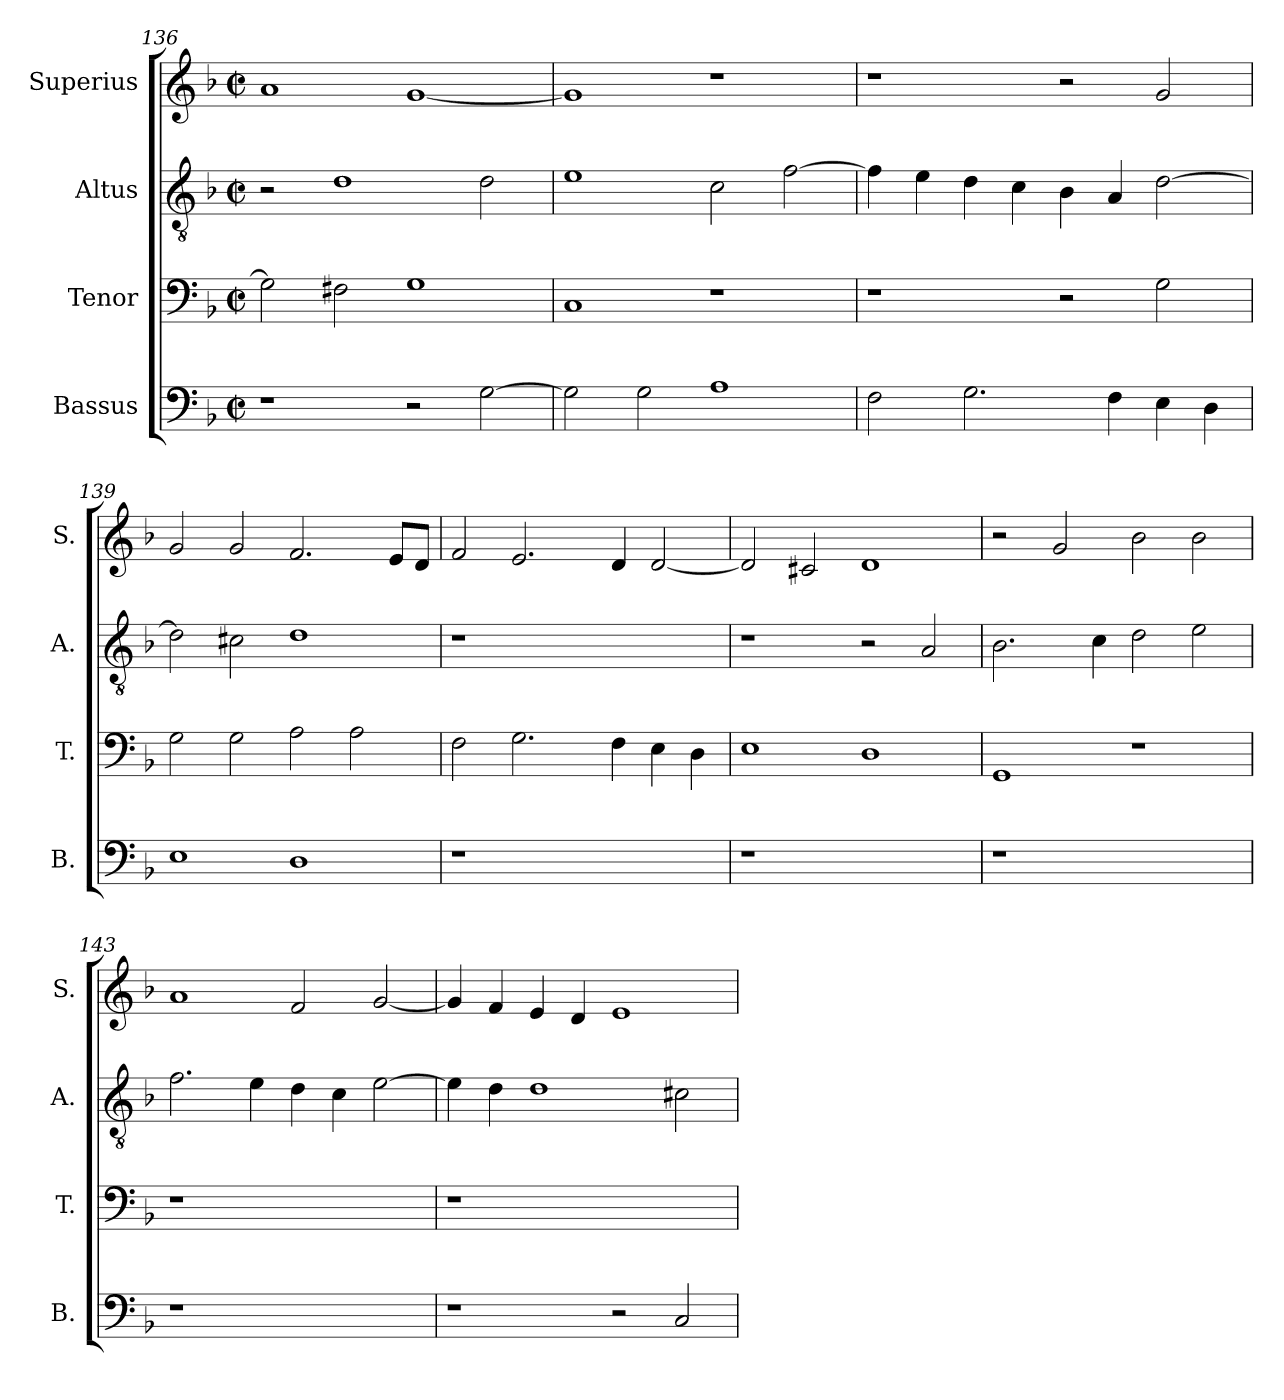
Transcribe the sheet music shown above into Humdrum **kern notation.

**kern	**kern	**kern	**kern
*part4	*part3	*part2	*part1
*staff4	*staff3	*staff2	*staff1
*I"Bassus	*I"Tenor	*I"Altus	*I"Superius
*I'B.	*I'T.	*I'A.	*I'S.
*clefF4	*clefF4	*clefGv2	*clefG2
*	*	*ITrd7c12	*
*k[b-]	*k[b-]	*k[b-]	*k[b-]
*F:	*F:	*F:	*F:
*M2/2	*M2/2	*M2/2	*M2/2
*met(c|)	*met(c|)	*met(c|)	*met(c|)
=136	=136	=136	=136
1r	2Gi\]	2r	1ai
.	2F#Xi\	1Di	.
2r	1Gi	.	[<1gi
[>2Gi\	.	2Di\	.
=137	=137	=137	=137
2Gi\]	1Ci	1Ei	1gi]
2Gi\	.	.	.
1Ai	1r	2Ci\	1r
.	.	[>2Fi\	.
!!LO:LB:g=z
=138	=138	=138	=138
2Fi\	1r	4Fi\]	1r
.	.	4Ei\	.
2.Gi\	.	4Di\	.
.	.	4Ci\	.
.	2r	4BB-i\	2r
4Fi\	.	4AAi/	.
4Ei\	2Gi\	[>2Di\	2gi/
4Di\	.	.	.
=139	=139	=139	=139
1Ei	2Gi\	2Di\]	2gi/
.	2Gi\	2C#Xi\	2gi/
1Di	2Ai\	1Di	2.fi/
.	2Ai\	.	.
.	.	.	8ei/L
.	.	.	8di/J
=140	=140	=140	=140
!LO:N:vis=1	!	!LO:N:vis=1	!
1r	2Fi\	1r	2fi/
.	2.Gi\	.	2.ei/
1ryy	.	1ryy	.
.	4Fi\	.	4di/
.	4Ei\	.	[<2di/
.	4Di\	.	.
=141	=141	=141	=141
!LO:N:vis=1	!	!	!
1r	1Ei	1r	2di/]
.	.	.	2c#Xi/
1ryy	1Di	2r	1di
.	.	2AAi/	.
!!LO:LB:g=z
=142	=142	=142	=142
!LO:N:vis=1	!	!	!
1r	1GGi	2.BB-i\	2r
.	.	.	2gi/
.	.	4Ci\	.
1ryy	1r	2Di\	2b-i\
.	.	2Ei\	2b-i\
=143	=143	=143	=143
!LO:N:vis=1	!LO:N:vis=1	!	!
1r	1r	2.Fi\	1ai
.	.	4Ei\	.
1ryy	1ryy	4Di\	2fi/
.	.	4Ci\	.
.	.	[>2Ei\	[<2gi/
=144	=144	=144	=144
!	!LO:N:vis=1	!	!
1r	1r	4Ei\]	4gi/]
.	.	4Di\	4fi/
.	.	1Di	4ei/
.	.	.	4di/
2r	1ryy	.	1ei
2Ci/	.	2C#Xi\	.
=	=	=	=
*-	*-	*-	*-
